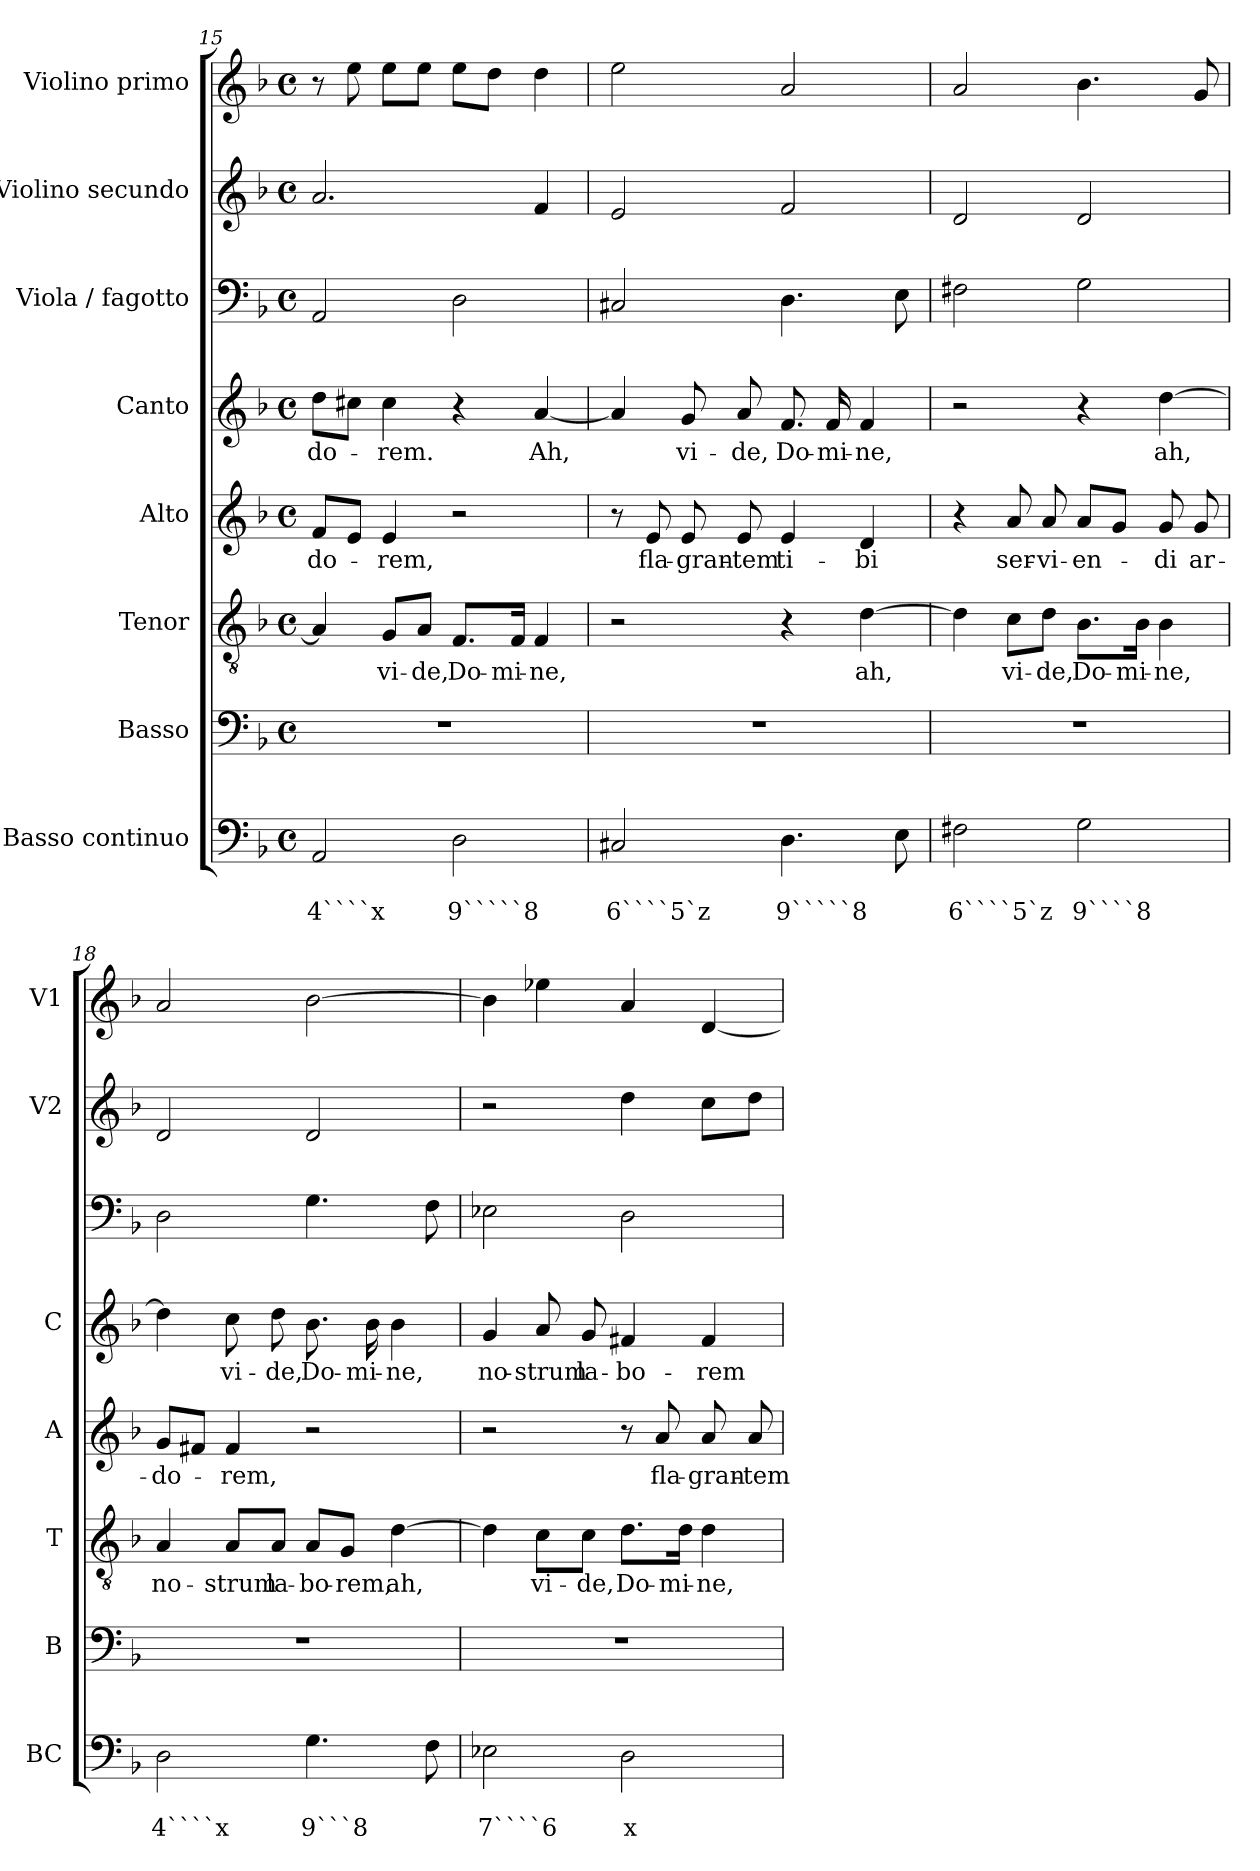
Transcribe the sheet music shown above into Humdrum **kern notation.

**kern	**text	**text	**kern	**kern	**text	**kern	**text	**kern	**text	**kern	**kern	**kern
*part8	*part8	*part8	*part7	*part6	*part6	*part5	*part5	*part4	*part4	*part3	*part2	*part1
*staff8	*staff8	*staff8	*staff7	*staff6	*staff6	*staff5	*staff5	*staff4	*staff4	*staff3	*staff2	*staff1
*I"Basso continuo	*	*	*I"Basso	*I"Tenor	*	*I"Alto	*	*I"Canto	*	*I"Viola / fagotto	*I"Violino secundo	*I"Violino primo
*I'BC	*	*	*I'B	*I'T	*	*I'A	*	*I'C	*	*	*I'V2	*I'V1
!!LO:PB:g=z
*clefF4	*	*	*clefF4	*clefGv2	*	*clefG2	*	*clefG2	*	*clefF4	*clefG2	*clefG2
*k[b-]	*	*	*k[b-]	*k[b-]	*	*k[b-]	*	*k[b-]	*	*k[b-]	*k[b-]	*k[b-]
*F:	*	*	*F:	*F:	*	*F:	*	*F:	*	*F:	*F:	*F:
*M4/4	*	*	*M4/4	*M4/4	*	*M4/4	*	*M4/4	*	*M4/4	*M4/4	*M4/4
*met(c)	*	*	*met(c)	*met(c)	*	*met(c)	*	*met(c)	*	*met(c)	*met(c)	*met(c)
=15	=15	=15	=15	=15	=15	=15	=15	=15	=15	=15	=15	=15
!	!	!LO:LY:b	!	!	!	!	!LO:LY:b	!	!LO:LY:b	!	!	!
2AA/	.	4````x	1r	4A/]	.	8f/L	-do-	8dd\L	-do-	2AA/	2.a/	8r
.	.	.	.	.	.	8e/J	.	8cc#X\J	.	.	.	8ee\
!	!	!	!	!	!LO:LY:b	!	!LO:LY:b	!	!LO:LY:b	!	!	!
.	.	.	.	8G/L	vi-	4e/	-rem,	4cc#\	-rem.	.	.	8ee\L
!	!	!	!	!	!LO:LY:b	!	!	!	!	!	!	!
.	.	.	.	8A/J	-de,	.	.	.	.	.	.	8ee\J
!	!	!LO:LY:b	!	!	!LO:LY:b	!	!	!	!	!	!	!
2D\	.	9`````8	.	8.F/L	Do-	2r	.	4r	.	2D\	.	8ee\L
.	.	.	.	.	.	.	.	.	.	.	.	8dd\J
!	!	!	!	!	!LO:LY:b	!	!	!	!	!	!	!
.	.	.	.	16F/Jk	-mi-	.	.	.	.	.	.	.
!	!	!	!	!	!LO:LY:b	!	!	!	!LO:LY:b	!	!	!
.	.	.	.	4F/	-ne,	.	.	[4a/	Ah,	.	4f/	4dd\
=16	=16	=16	=16	=16	=16	=16	=16	=16	=16	=16	=16	=16
!	!	!LO:LY:b	!	!	!	!	!	!	!	!	!	!
2C#X/	.	6````5`z	1r	2r	.	8r	.	4a/]	.	2C#X/	2e/	2ee\
!	!	!	!	!	!	!	!LO:LY:b	!	!	!	!	!
.	.	.	.	.	.	8e/	fla-	.	.	.	.	.
!	!	!	!	!	!	!	!LO:LY:b	!	!LO:LY:b	!	!	!
.	.	.	.	.	.	8e/	-gran-	8g/	vi-	.	.	.
!	!	!	!	!	!	!	!LO:LY:b	!	!LO:LY:b	!	!	!
.	.	.	.	.	.	8e/	-tem	8a/	-de,	.	.	.
!	!	!LO:LY:b	!	!	!	!	!LO:LY:b	!	!LO:LY:b	!	!	!
4.D\	.	9`````8	.	4r	.	4e/	ti-	8.f/	Do-	4.D\	2f/	2a/
!	!	!	!	!	!	!	!	!	!LO:LY:b	!	!	!
.	.	.	.	.	.	.	.	16f/	-mi-	.	.	.
!	!	!	!	!	!LO:LY:b	!	!LO:LY:b	!	!LO:LY:b	!	!	!
.	.	.	.	[4d\	ah,	4d/	-bi	4f/	-ne,	.	.	.
8E\	.	.	.	.	.	.	.	.	.	8E\	.	.
=17	=17	=17	=17	=17	=17	=17	=17	=17	=17	=17	=17	=17
!	!	!LO:LY:b	!	!	!	!	!	!	!	!	!	!
2F#X\	.	6````5`z	1r	4d\]	.	4r	.	2r	.	2F#X\	2d/	2a/
!	!	!	!	!	!LO:LY:b	!	!LO:LY:b	!	!	!	!	!
.	.	.	.	8c\L	vi-	8a/	ser-	.	.	.	.	.
!	!	!	!	!	!LO:LY:b	!	!LO:LY:b	!	!	!	!	!
.	.	.	.	8d\J	-de,	8a/	-vi-	.	.	.	.	.
!	!	!LO:LY:b	!	!	!LO:LY:b	!	!LO:LY:b	!	!	!	!	!
2G\	.	9````8	.	8.B-\L	Do-	8a/L	-en-	4r	.	2G\	2d/	4.b-\
.	.	.	.	.	.	8g/J	.	.	.	.	.	.
!	!	!	!	!	!LO:LY:b	!	!	!	!	!	!	!
.	.	.	.	16B-\Jk	-mi-	.	.	.	.	.	.	.
!	!	!	!	!	!LO:LY:b	!	!LO:LY:b	!	!LO:LY:b	!	!	!
.	.	.	.	4B-\	-ne,	8g/	-di	[4dd\	ah,	.	.	.
!	!	!	!	!	!	!	!LO:LY:b	!	!	!	!	!
.	.	.	.	.	.	8g/	ar-	.	.	.	.	8g/
=18	=18	=18	=18	=18	=18	=18	=18	=18	=18	=18	=18	=18
!	!	!LO:LY:b	!	!	!LO:LY:b	!	!LO:LY:b	!	!	!	!	!
2D\	.	4````x	1r	4A/	no-	8g/L	-do-	4dd\]	.	2D\	2d/	2a/
.	.	.	.	.	.	8f#X/J	.	.	.	.	.	.
!	!	!	!	!	!LO:LY:b	!	!LO:LY:b	!	!LO:LY:b	!	!	!
.	.	.	.	8A/L	-strum	4f#/	-rem,	8cc\	vi-	.	.	.
!	!	!	!	!	!LO:LY:b	!	!	!	!LO:LY:b	!	!	!
.	.	.	.	8A/J	la-	.	.	8dd\	-de,	.	.	.
!	!	!LO:LY:b	!	!	!LO:LY:b	!	!	!	!LO:LY:b	!	!	!
4.G\	.	9```8	.	8A/L	-bo-	2r	.	8.b-\	Do-	4.G\	2d/	[2b-\
!	!	!	!	!	!LO:LY:b	!	!	!	!	!	!	!
.	.	.	.	8G/J	-rem,	.	.	.	.	.	.	.
!	!	!	!	!	!	!	!	!	!LO:LY:b	!	!	!
.	.	.	.	.	.	.	.	16b-\	-mi-	.	.	.
!	!	!	!	!	!LO:LY:b	!	!	!	!LO:LY:b	!	!	!
.	.	.	.	[4d\	ah,	.	.	4b-\	-ne,	.	.	.
8F\	.	.	.	.	.	.	.	.	.	8F\	.	.
!!LO:LB:g=z
=19	=19	=19	=19	=19	=19	=19	=19	=19	=19	=19	=19	=19
!	!	!LO:LY:b	!	!	!	!	!	!	!LO:LY:b	!	!	!
2E-X\	.	7````6	1r	4d\]	.	2r	.	4g/	no-	2E-X\	2r	4b-\]
!	!	!	!	!	!LO:LY:b	!	!	!	!LO:LY:b	!	!	!
.	.	.	.	8c\L	vi-	.	.	8a/	-strum	.	.	4ee-X\
!	!	!	!	!	!LO:LY:b	!	!	!	!LO:LY:b	!	!	!
.	.	.	.	8c\J	-de,	.	.	8g/	la-	.	.	.
!	!	!LO:LY:b	!	!	!LO:LY:b	!	!	!	!LO:LY:b	!	!	!
2D\	.	x	.	8.d\L	Do-	8r	.	4f#X/	-bo-	2D\	4dd\	4a/
!	!	!	!	!	!	!	!LO:LY:b	!	!	!	!	!
.	.	.	.	.	.	8a/	fla-	.	.	.	.	.
!	!	!	!	!	!LO:LY:b	!	!	!	!	!	!	!
.	.	.	.	16d\Jk	-mi-	.	.	.	.	.	.	.
!	!	!	!	!	!LO:LY:b	!	!LO:LY:b	!	!LO:LY:b	!	!	!
.	.	.	.	4d\	-ne,	8a/	-gran-	4f#/	-rem	.	8cc\L	[4d/
!	!	!	!	!	!	!	!LO:LY:b	!	!	!	!	!
.	.	.	.	.	.	8a/	-tem	.	.	.	8dd\J	.
=	=	=	=	=	=	=	=	=	=	=	=	=
*-	*-	*-	*-	*-	*-	*-	*-	*-	*-	*-	*-	*-
